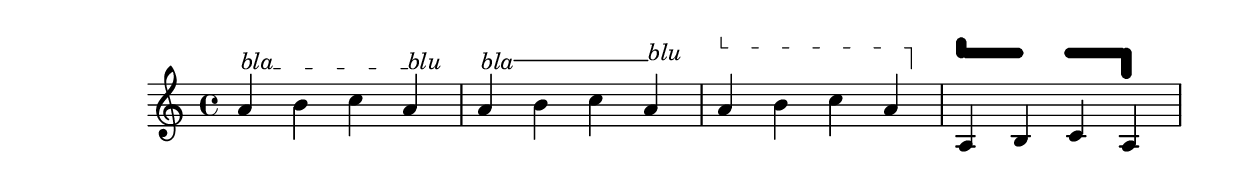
%% Do not edit this file; it is auto-generated from input/new
%% This file is in the public domain.
\version "2.11.62"

\header {
  texidoces = "
Las instrucciones @code{\\startTextSpan} y @code{\\stopTextSpan}
permiten la creación de elementos de extensión textuales tan
fácilmente como indicaciones de pedal u
octavaciones. Sobreescribimos ciertas propiedades del objeto
@code{TextSpanner} para modificar su salida.

"
  doctitlees = "Crear elementos de extensión textuales"

  lsrtags = "expressive-marks, text, tweaks-and-overrides"
  texidoc = "The @code{\\startTextSpan} and @code{\\stopTextSpan}
commands allow the creation of text spanners as easily as pedal
indications or octavations.  Override some properties of the
@code{TextSpanner} object to modify its output."

  doctitle = "Creating text spanners"
} % begin verbatim


\paper { ragged-right = ##f }

\relative c'' {
  \override TextSpanner #'bound-details #'left #'text = #"bla"
  \override TextSpanner #'bound-details #'right #'text = #"blu"
  a4 \startTextSpan
  b4 c
  a4 \stopTextSpan
  
  \override TextSpanner #'style = #'line
  \once \override TextSpanner #'bound-details
    #'left #'stencil-align-dir-y = #CENTER
  a4 \startTextSpan
  b4 c
  a4 \stopTextSpan
  
  \override TextSpanner #'style = #'dashed-line
  \override TextSpanner #'bound-details #'left #'text =
    \markup { \draw-line #'(0 . 1) }
  \override TextSpanner #'bound-details #'right #'text =
    \markup { \draw-line #'(0 . -2) }
  \once \override TextSpanner #'bound-details #'right #'padding = #-2

  a4 \startTextSpan
  b4 c
  a4 \stopTextSpan
  
  \set Staff.middleCPosition = #-13
  \override TextSpanner #'dash-period = #10
  \override TextSpanner #'dash-fraction = #0.5
  \override TextSpanner #'thickness = #10
  a4 \startTextSpan
  b4 c
  a4 \stopTextSpan
}
